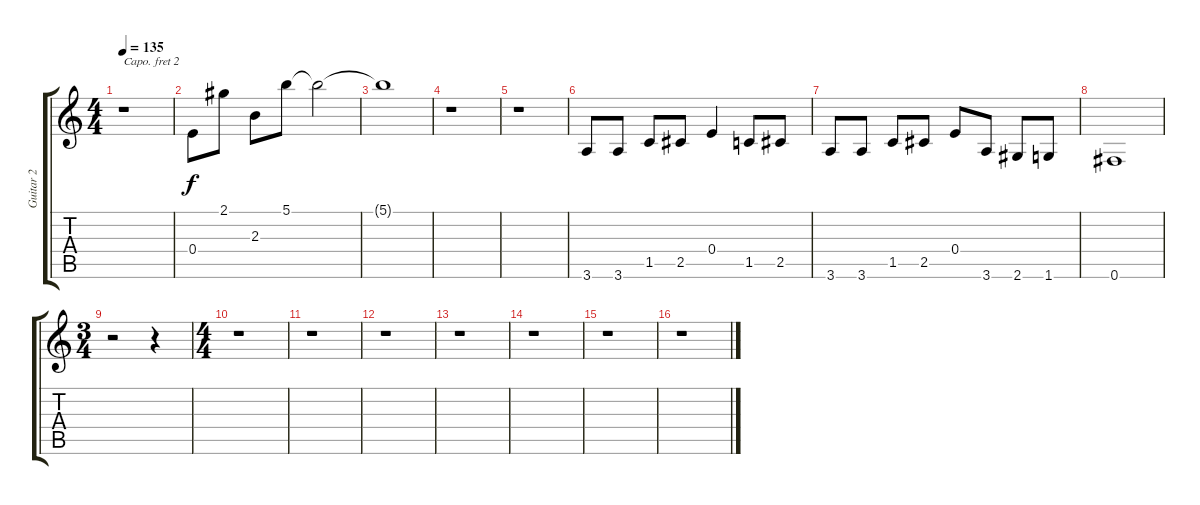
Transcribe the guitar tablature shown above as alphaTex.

\track ("Guitar 2" "Guitar 2") {instrument acousticguitarsteel}
\staff {score tabs}
\capo 2
\tuning (E4 B3 G3 D3 A2 E2) {hide}
\ts (4 4)
\tempo 135
\clef g2
\ks c
r.1{dy f} |
0.4.8 2.1.8 2.3.8 5.1.8 5.1{t}.2 |
5.1{t}.1 |
r.1 |
r.1 |
3.6.8 3.6.8 1.5.8 2.5.8 0.4.4 1.5.8 2.5.8 |
3.6.8 3.6.8 1.5.8 2.5.8 0.4.8 3.6.8 2.6.8 1.6.8 |
0.6.1 |
\ts (3 4)
r.2 r.4 |
\ts (4 4)
r.1 |
r.1 |
r.1 |
r.1 |
r.1 |
r.1 |
r.1
